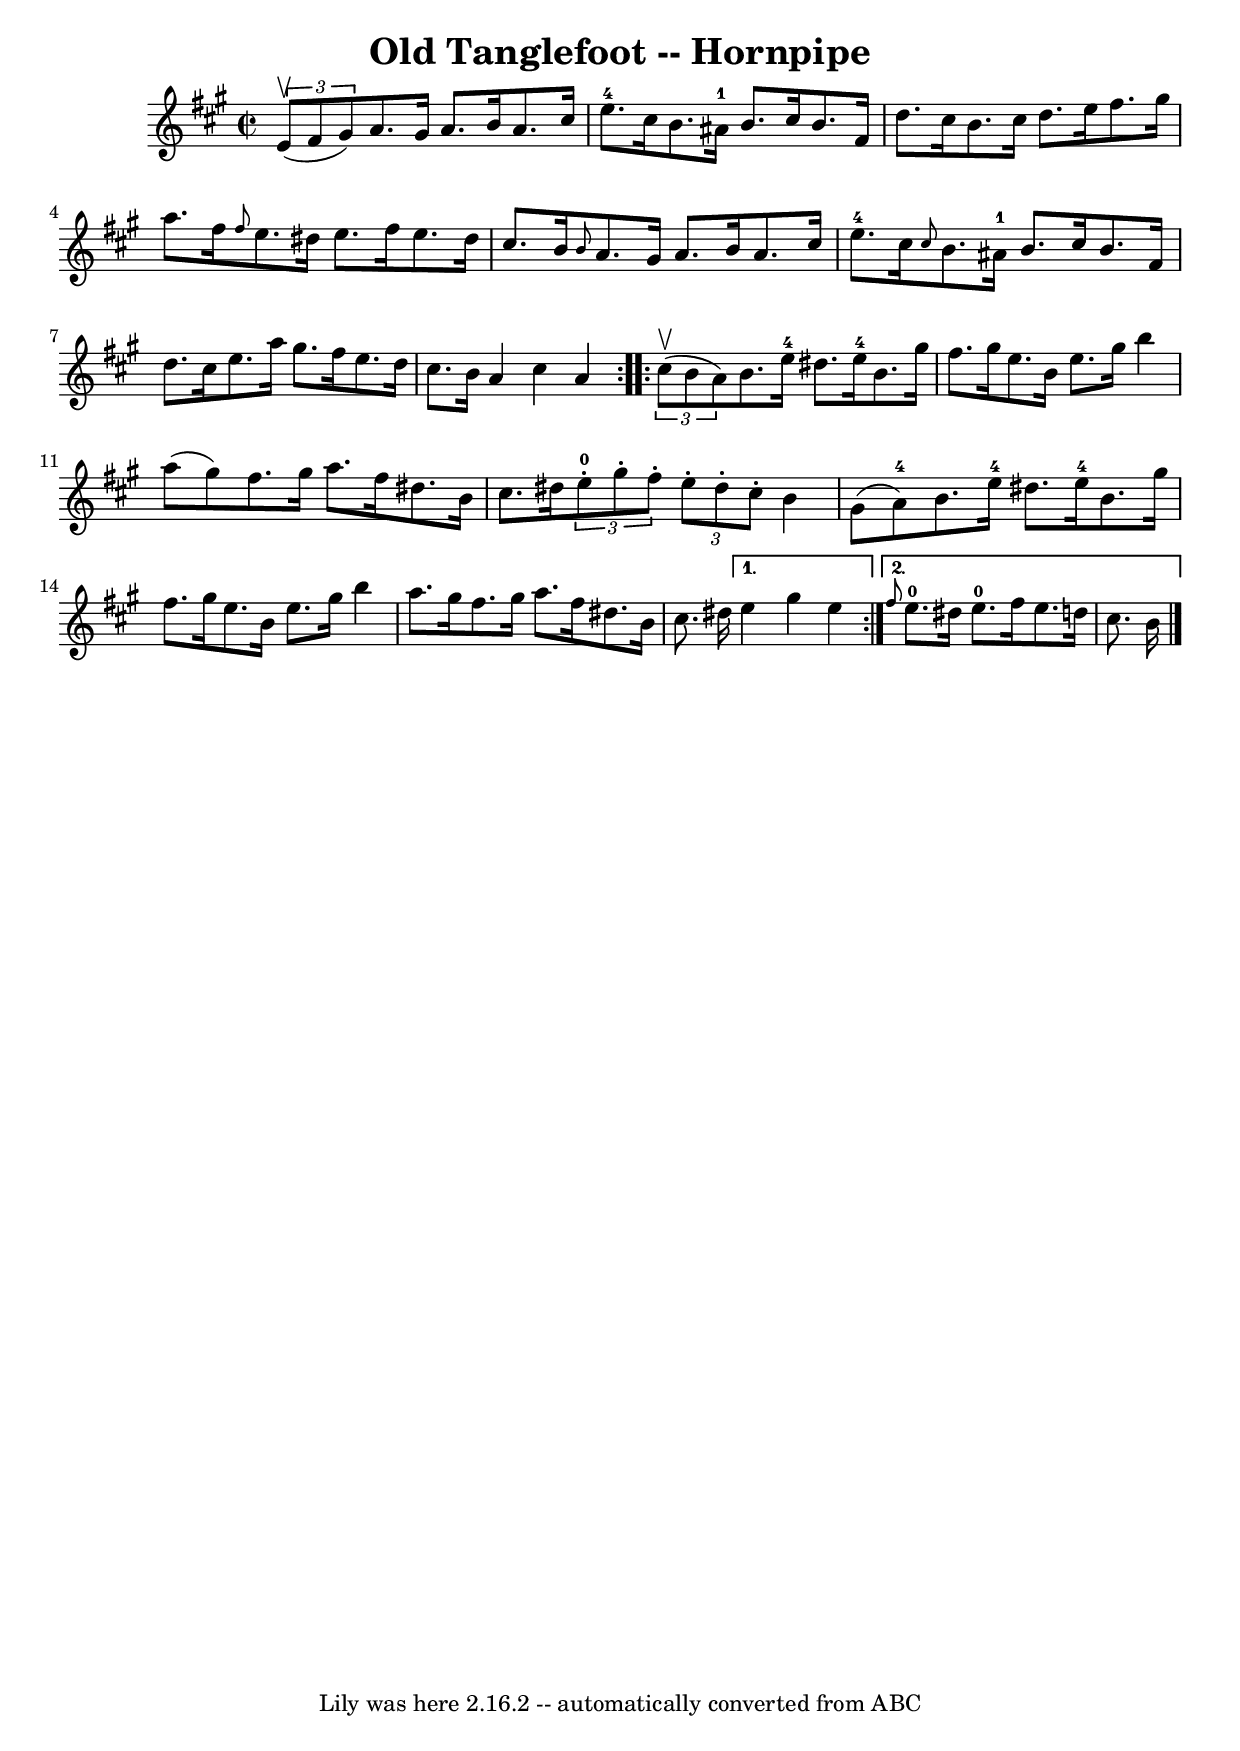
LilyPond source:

\version "2.16.2"
\include "Mammoth.ily"
\header {
  %% book = "Cole's 1000 Fiddle Tunes"
  crossRefNumber = "1"
  footnotes = ""
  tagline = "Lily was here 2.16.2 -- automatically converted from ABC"
  title = "Old Tanglefoot -- Hornpipe"

}
voicedefault =  {



  \repeat volta 2 {

    \override Staff.TimeSignature #'style = #'C
    \time 2/2 
    \key a \major
    \times 2/3 { e'8 (^\upbow fis'8 gis'8) 
	       } 
    |
    a'8. gis'16 a'8. b'16 a'8. cis''16 e''8.-4   
    cis''16  |
    b'8. ais'16-1 b'8. cis''16 b'8. fis'16    
    d''8. cis''16  |
    b'8. cis''16 d''8. e''16 fis''8.    
    gis''16 a''8. fis''16  |
    \grace { fis''8  
	   } e''8. dis''16  
    e''8. fis''16 e''8. dis''16 cis''8. b'16  |
    
    \grace { b'8  
	   } a'8. gis'16 a'8. b'16 a'8. cis''16 e''8. 
    -4 cis''16  |
    \grace { cis''8  
	   } b'8. ais'16-1 b'8.    
    cis''16 b'8. fis'16 d''8. cis''16  |
    e''8. a''16    
    gis''8. fis''16 e''8. d''16 cis''8. b'16  |
    a'4    
    cis''4 a'4  
  }     
  \repeat volta 2 {
    \times 2/3 { cis''8 (^\upbow b'8   
		 a'8) 
	       } |
    b'8. e''16-4 dis''8. e''16-4 b'8.    
    gis''16 fis''8. gis''16  |
    e''8. b'16 e''8. gis''16    
    b''4 a''8 (gis''8) |
    fis''8. gis''16 a''8. fis''16 
    dis''8. b'16 cis''8. dis''16  |
    \times 2/3 { e''8-0-. 
		 gis''8 -. fis''8 -. 
	       }   \times 2/3 { e''8 -. dis''8 -. cis''8 -. 
			      }   
    b'4 gis'8 (a'8-4) |
    b'8. e''16-4 dis''8. e''16 
    -4 b'8. gis''16 fis''8. gis''16  |
    e''8. b'16 e''8. 
    gis''16 b''4 a''8. gis''16  |
    fis''8. gis''16    
    a''8. fis''16 dis''8. b'16 cis''8. dis''16  
  } \alternative{{   
    e''4 gis''4 e''4  
  } { \grace { fis''8  
	     } e''8.-0 dis''16    
      e''8.-0 fis''16 e''8. d''!16 cis''8. b'16  \bar "|."   
    }
	       }

}

\score{
  <<

    \context Staff="default"
    {
      \voicedefault 
      
    }

  >>
  \layout {
    
  }
  \midi {
  }

}
